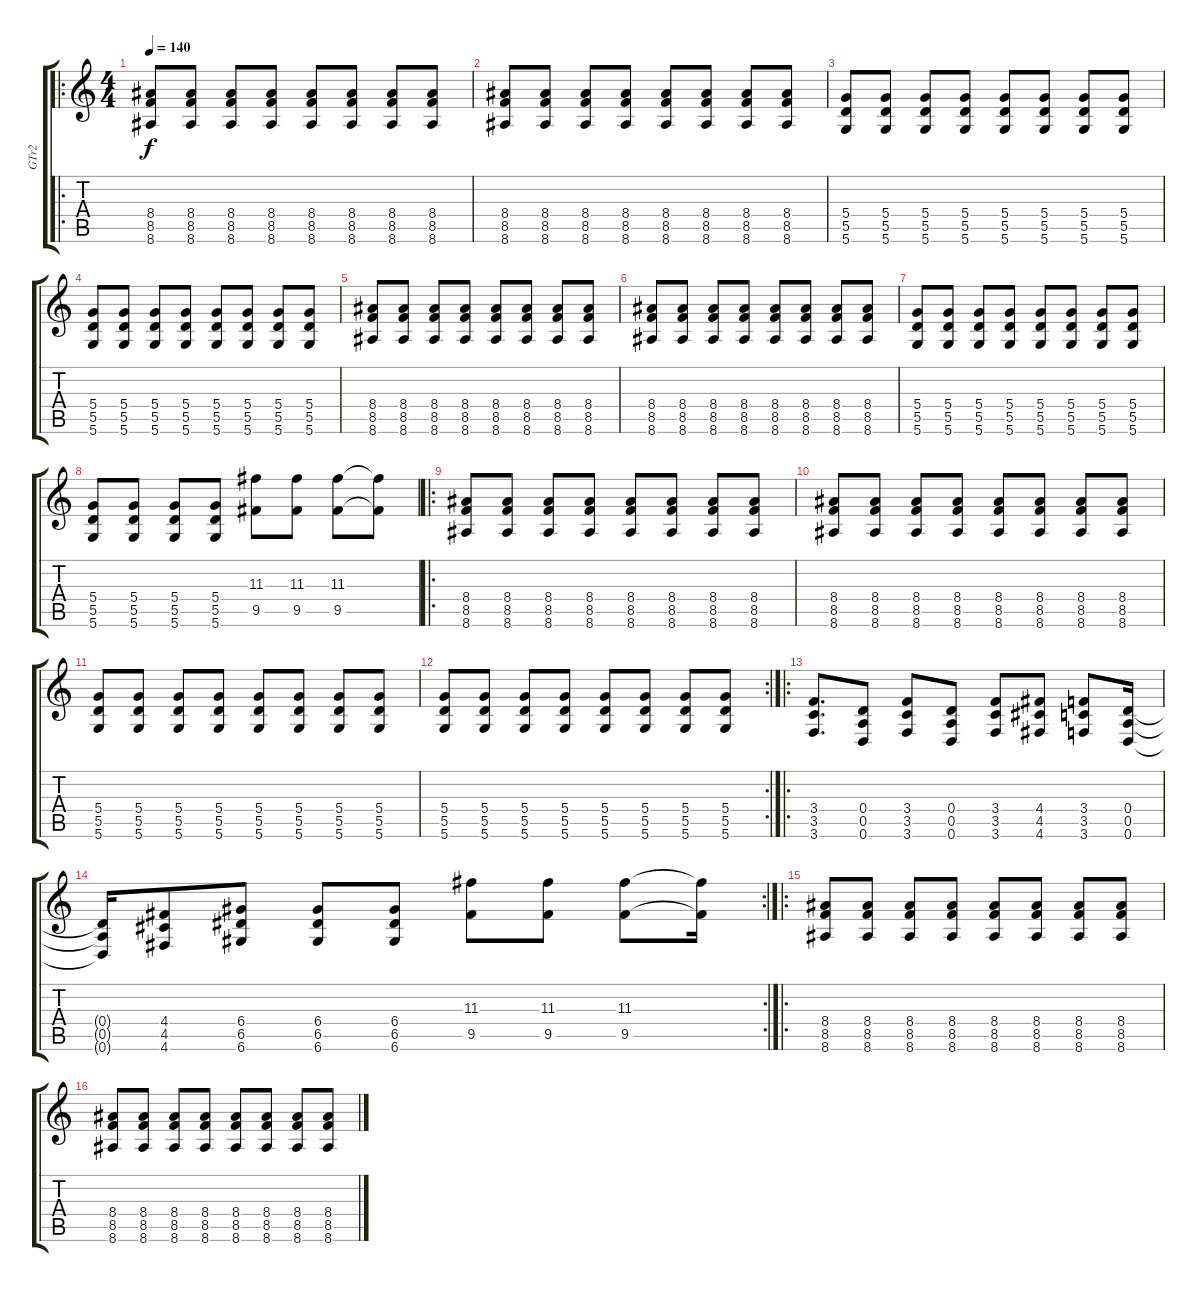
\track ("GTr2" "GTr2") {instrument distortionguitar}
\staff {score tabs}
\tuning (E4 B3 G3 D3 A2 D2) {hide}
\ro
\ts (4 4)
\tempo 140
\clef g2
\ks c
(8.4 8.5 8.6).8{dy f} (8.4 8.5 8.6).8 (8.4 8.5 8.6).8 (8.4 8.5 8.6).8 (8.4 8.5 8.6).8 (8.4 8.5 8.6).8 (8.4 8.5 8.6).8 (8.4 8.5 8.6).8 |
(8.4 8.5 8.6).8 (8.4 8.5 8.6).8 (8.4 8.5 8.6).8 (8.4 8.5 8.6).8 (8.4 8.5 8.6).8 (8.4 8.5 8.6).8 (8.4 8.5 8.6).8 (8.4 8.5 8.6).8 |
(5.4 5.5 5.6).8 (5.4 5.5 5.6).8 (5.4 5.5 5.6).8 (5.4 5.5 5.6).8 (5.4 5.5 5.6).8 (5.4 5.5 5.6).8 (5.4 5.5 5.6).8 (5.4 5.5 5.6).8 |
(5.4 5.5 5.6).8 (5.4 5.5 5.6).8 (5.4 5.5 5.6).8 (5.4 5.5 5.6).8 (5.4 5.5 5.6).8 (5.4 5.5 5.6).8 (5.4 5.5 5.6).8 (5.4 5.5 5.6).8 |
(8.4 8.5 8.6).8 (8.4 8.5 8.6).8 (8.4 8.5 8.6).8 (8.4 8.5 8.6).8 (8.4 8.5 8.6).8 (8.4 8.5 8.6).8 (8.4 8.5 8.6).8 (8.4 8.5 8.6).8 |
(8.4 8.5 8.6).8 (8.4 8.5 8.6).8 (8.4 8.5 8.6).8 (8.4 8.5 8.6).8 (8.4 8.5 8.6).8 (8.4 8.5 8.6).8 (8.4 8.5 8.6).8 (8.4 8.5 8.6).8 |
(5.4 5.5 5.6).8 (5.4 5.5 5.6).8 (5.4 5.5 5.6).8 (5.4 5.5 5.6).8 (5.4 5.5 5.6).8 (5.4 5.5 5.6).8 (5.4 5.5 5.6).8 (5.4 5.5 5.6).8 |
(5.4 5.5 5.6).8 (5.4 5.5 5.6).8 (5.4 5.5 5.6).8 (5.4 5.5 5.6).8 (11.3 9.5).8 (11.3 9.5).8 (11.3 9.5).8 (11.3{t} 9.5{t}).8 |
\ro
(8.4 8.5 8.6).8 (8.4 8.5 8.6).8 (8.4 8.5 8.6).8 (8.4 8.5 8.6).8 (8.4 8.5 8.6).8 (8.4 8.5 8.6).8 (8.4 8.5 8.6).8 (8.4 8.5 8.6).8 |
(8.4 8.5 8.6).8 (8.4 8.5 8.6).8 (8.4 8.5 8.6).8 (8.4 8.5 8.6).8 (8.4 8.5 8.6).8 (8.4 8.5 8.6).8 (8.4 8.5 8.6).8 (8.4 8.5 8.6).8 |
(5.4 5.5 5.6).8 (5.4 5.5 5.6).8 (5.4 5.5 5.6).8 (5.4 5.5 5.6).8 (5.4 5.5 5.6).8 (5.4 5.5 5.6).8 (5.4 5.5 5.6).8 (5.4 5.5 5.6).8 |
\rc 2
(5.4 5.5 5.6).8 (5.4 5.5 5.6).8 (5.4 5.5 5.6).8 (5.4 5.5 5.6).8 (5.4 5.5 5.6).8 (5.4 5.5 5.6).8 (5.4 5.5 5.6).8 (5.4 5.5 5.6).8 |
\ro
(3.4 3.5 3.6).8{d} (0.4 0.5 0.6).8 (3.4 3.5 3.6).8 (0.4 0.5 0.6).8 (3.4 3.5 3.6).8 (4.4 4.5 4.6).8 (3.4 3.5 3.6).8 (0.4 0.5 0.6).16 |
\rc 2
(0.4{t} 0.5{t} 0.6{t}).16 (4.4 4.5 4.6).8 (6.4 6.5 6.6).8 (6.4 6.5 6.6).8 (6.4 6.5 6.6).8 (11.3 9.5).8 (11.3 9.5).8 (11.3 9.5).8 (11.3{t} 9.5{t}).16 |
\ro
(8.4 8.5 8.6).8 (8.4 8.5 8.6).8 (8.4 8.5 8.6).8 (8.4 8.5 8.6).8 (8.4 8.5 8.6).8 (8.4 8.5 8.6).8 (8.4 8.5 8.6).8 (8.4 8.5 8.6).8 |
(8.4 8.5 8.6).8 (8.4 8.5 8.6).8 (8.4 8.5 8.6).8 (8.4 8.5 8.6).8 (8.4 8.5 8.6).8 (8.4 8.5 8.6).8 (8.4 8.5 8.6).8 (8.4 8.5 8.6).8
